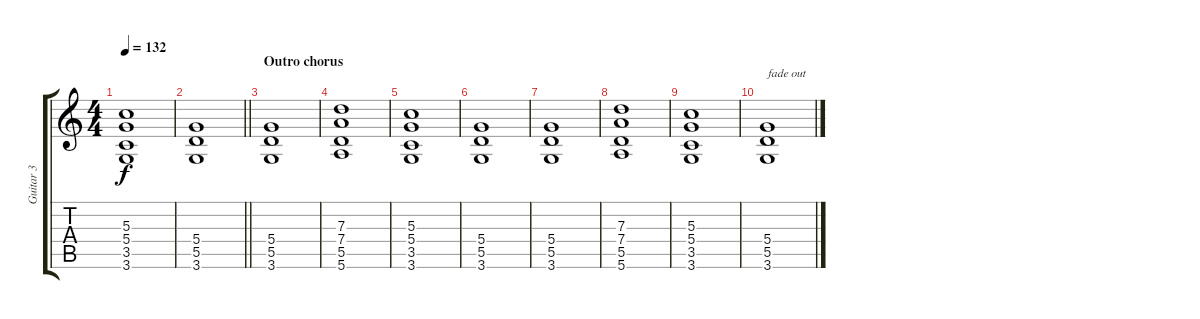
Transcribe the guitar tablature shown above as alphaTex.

\track ("Guitar 3" "Guitar 3") {instrument distortionguitar}
\staff {score tabs}
\tuning (E4 B3 G3 D3 A2 E2) {hide}
\ts (4 4)
\tempo 132
\clef g2
\ks c
(5.3 5.4 3.5 3.6).1{dy f} |
\barLineRight lightlight
(5.4 5.5 3.6).1 |
\section ("" "Outro chorus")
(5.4 5.5 3.6).1 |
(7.3 7.4 5.5 5.6).1 |
(5.3 5.4 3.5 3.6).1 |
(5.4 5.5 3.6).1 |
(5.4 5.5 3.6).1 |
(7.3 7.4 5.5 5.6).1 |
(5.3 5.4 3.5 3.6).1 |
(5.4 5.5 3.6).1{txt "fade out"}
